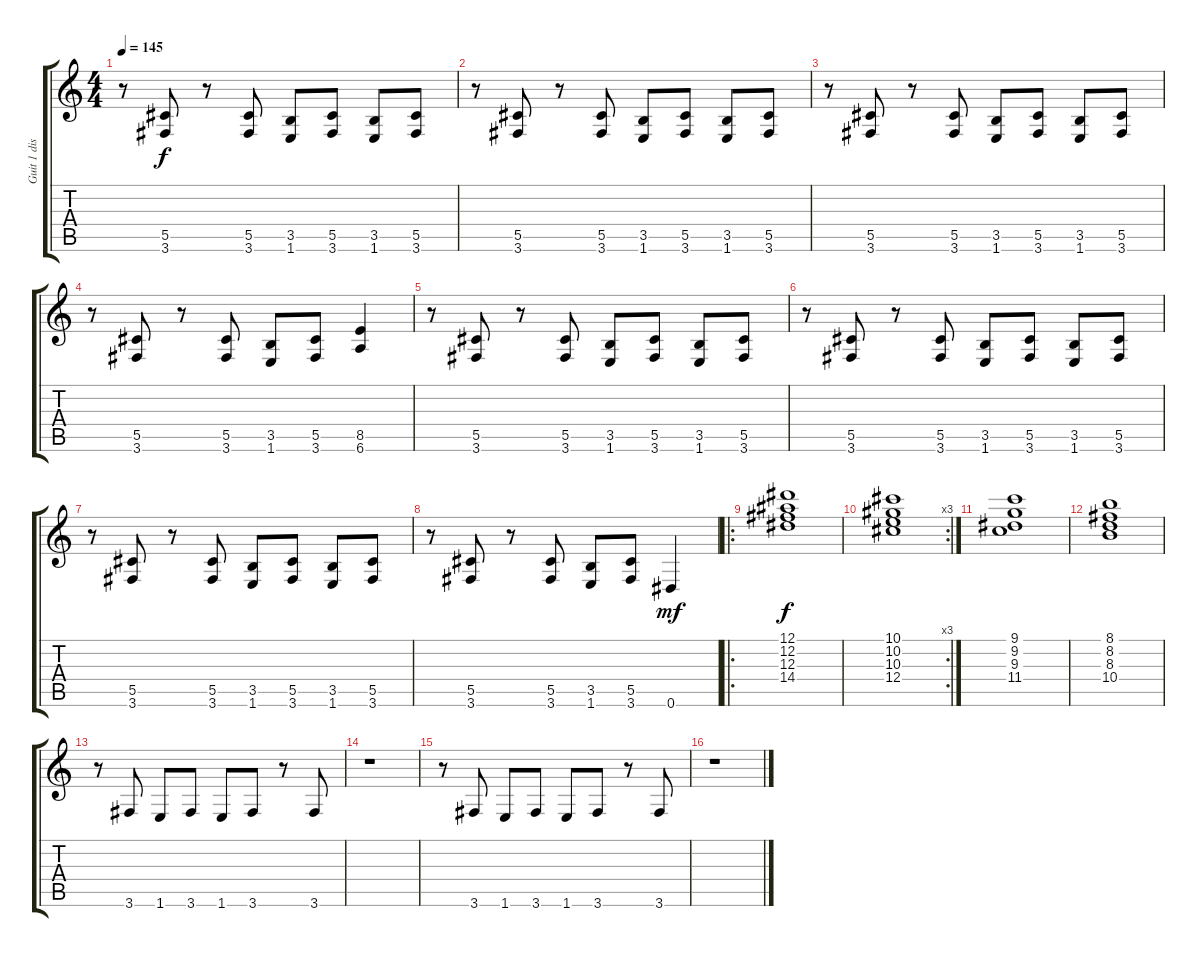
\track ("Guit 1 dist." "Guit 1 dis") {instrument distortionguitar}
\staff {score tabs}
\tuning (Eb4 Bb3 Gb3 Db3 Ab2 Eb2) {hide}
\ts (4 4)
\tempo 145
\clef g2
\ks c
r.8{dy f} (5.5 3.6).8 r.8 (5.5 3.6).8 (3.5 1.6).8 (5.5 3.6).8 (3.5 1.6).8 (5.5 3.6).8 |
r.8 (5.5 3.6).8 r.8 (5.5 3.6).8 (3.5 1.6).8 (5.5 3.6).8 (3.5 1.6).8 (5.5 3.6).8 |
r.8 (5.5 3.6).8 r.8 (5.5 3.6).8 (3.5 1.6).8 (5.5 3.6).8 (3.5 1.6).8 (5.5 3.6).8 |
r.8 (5.5 3.6).8 r.8 (5.5 3.6).8 (3.5 1.6).8 (5.5 3.6).8 (8.5 6.6).4 |
r.8 (5.5 3.6).8 r.8 (5.5 3.6).8 (3.5 1.6).8 (5.5 3.6).8 (3.5 1.6).8 (5.5 3.6).8 |
r.8 (5.5 3.6).8 r.8 (5.5 3.6).8 (3.5 1.6).8 (5.5 3.6).8 (3.5 1.6).8 (5.5 3.6).8 |
r.8 (5.5 3.6).8 r.8 (5.5 3.6).8 (3.5 1.6).8 (5.5 3.6).8 (3.5 1.6).8 (5.5 3.6).8 |
r.8 (5.5 3.6).8 r.8 (5.5 3.6).8 (3.5 1.6).8 (5.5 3.6).8 0.6.4{dy mf} |
\ro
(12.1 12.2 12.3 14.4).1{dy f} |
\rc 3
(10.1 10.2 10.3 12.4).1 |
(9.1 9.2 9.3 11.4).1 |
(8.1 8.2 8.3 10.4).1 |
r.8 3.6.8{volume 11 instrument synthbrass2} 1.6.8 3.6.8 1.6.8 3.6.8 r.8 3.6.8 |
r.1 |
r.8 3.6.8 1.6.8 3.6.8 1.6.8 3.6.8 r.8 3.6.8 |
r.1
